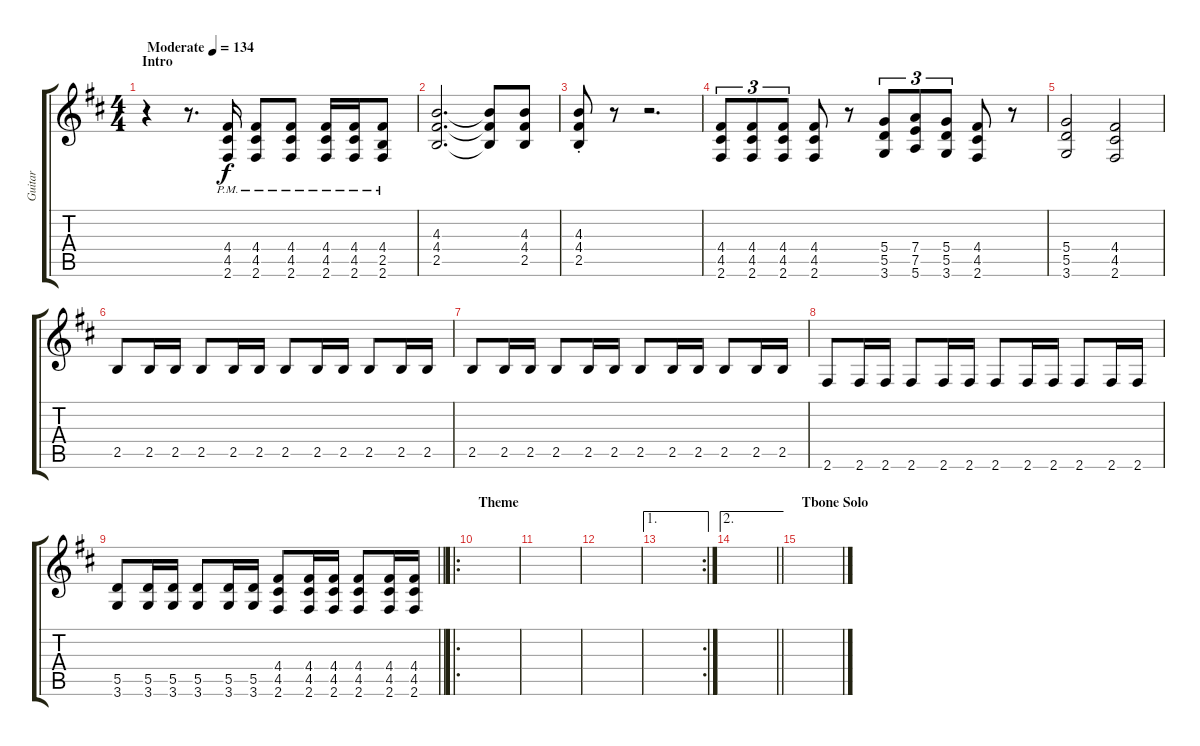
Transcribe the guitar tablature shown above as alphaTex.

\track ("Guitar" "Guitar") {instrument distortionguitar}
\staff {score tabs}
\tuning (E4 B3 G3 D3 A2 E2) {hide}
\ts (4 4)
\section ("" "Intro")
\tempo (134 "Moderate")
\clef g2
\ks bminor
r.4{dy f instrument distortionguitar} r.8{d} (4.4{pm} 4.5{pm} 2.6).16 (4.4{pm} 4.5{pm} 2.6).8 (4.4{pm} 4.5{pm} 2.6).8 (4.4{pm} 4.5{pm} 2.6{pm}).16 (4.4{pm} 4.5{pm} 2.6).16 (4.4{pm} 2.5{pm} 2.6).8 |
(4.3 4.4 2.5).2{d} (4.3{t} 4.4{t} 2.5{t}).8 (4.3 4.4 2.5).8 |
(4.3{st} 4.4{st} 2.5{st}).8 r.8 r.2{d} |
(4.4 4.5 2.6).8{tu (3 2)} (4.4 4.5 2.6).8{tu (3 2)} (4.4 4.5 2.6).8{tu (3 2)} (4.4 4.5 2.6).8 r.8 (5.4 5.5 3.6).8{tu (3 2)} (7.4 7.5 5.6).8{tu (3 2)} (5.4 5.5 3.6).8{tu (3 2)} (4.4 4.5 2.6).8 r.8 |
(5.4 5.5 3.6).2 (4.4 4.5 2.6).2 |
2.5.8 2.5.16 2.5.16 2.5.8 2.5.16 2.5.16 2.5.8 2.5.16 2.5.16 2.5.8 2.5.16 2.5.16 |
2.5.8 2.5.16 2.5.16 2.5.8 2.5.16 2.5.16 2.5.8 2.5.16 2.5.16 2.5.8 2.5.16 2.5.16 |
2.6.8 2.6.16 2.6.16 2.6.8 2.6.16 2.6.16 2.6.8 2.6.16 2.6.16 2.6.8 2.6.16 2.6.16 |
\barLineRight lightlight
(5.5 3.6).8 (5.5 3.6).16 (5.5 3.6).16 (5.5 3.6).8 (5.5 3.6).16 (5.5 3.6).16 (4.4 4.5 2.6).8 (4.4 4.5 2.6).16 (4.4 4.5 2.6).16 (4.4 4.5 2.6).8 (4.4 4.5 2.6).16 (4.4 4.5 2.6).16 |
\ro
\section ("" "Theme")
|
|
|
\ae 1
\rc 2
|
\ae 2
\barLineRight lightlight
|
\section ("" "Tbone Solo")
